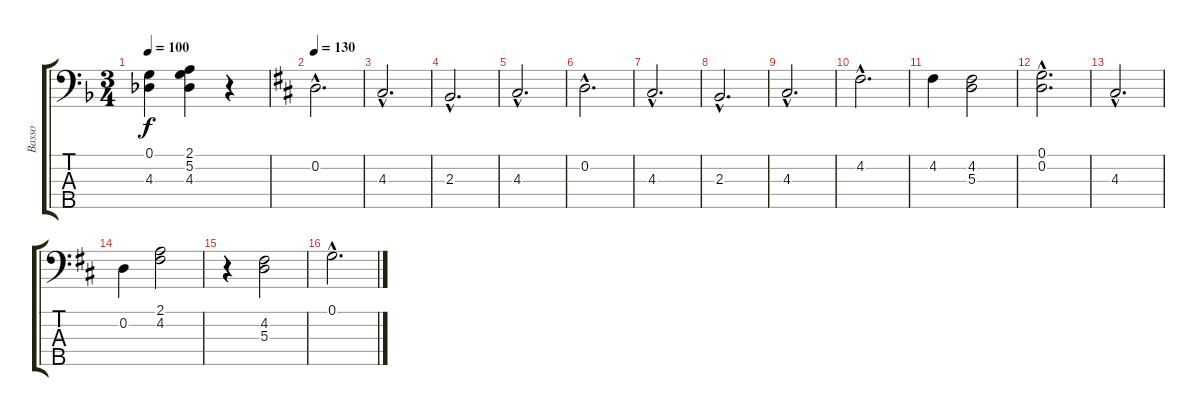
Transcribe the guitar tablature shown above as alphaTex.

\track ("Basso" "Basso") {instrument acousticbass}
\staff {score tabs}
\tuning (G2 D2 A1 E1 A0) {hide}
\ts (3 4)
\tempo 100
\clef f4
\ks f
(0.1 4.3).4{dy f} (2.1 5.2 4.3).4 r.4 |
\tempo 130
\ks d
0.2{hac}.2{d} |
4.3{hac}.2{d} |
2.3{hac}.2{d} |
4.3{hac}.2{d} |
0.2{hac}.2{d} |
4.3{hac}.2{d} |
2.3{hac}.2{d} |
4.3{hac}.2{d} |
4.2{hac}.2{d} |
4.2.4 (4.2 5.3).2 |
(0.1{hac} 0.2{hac}).2{d} |
4.3{hac}.2{d} |
0.2.4 (2.1 4.2).2 |
r.4 (4.2 5.3).2 |
0.1{hac}.2{d}
